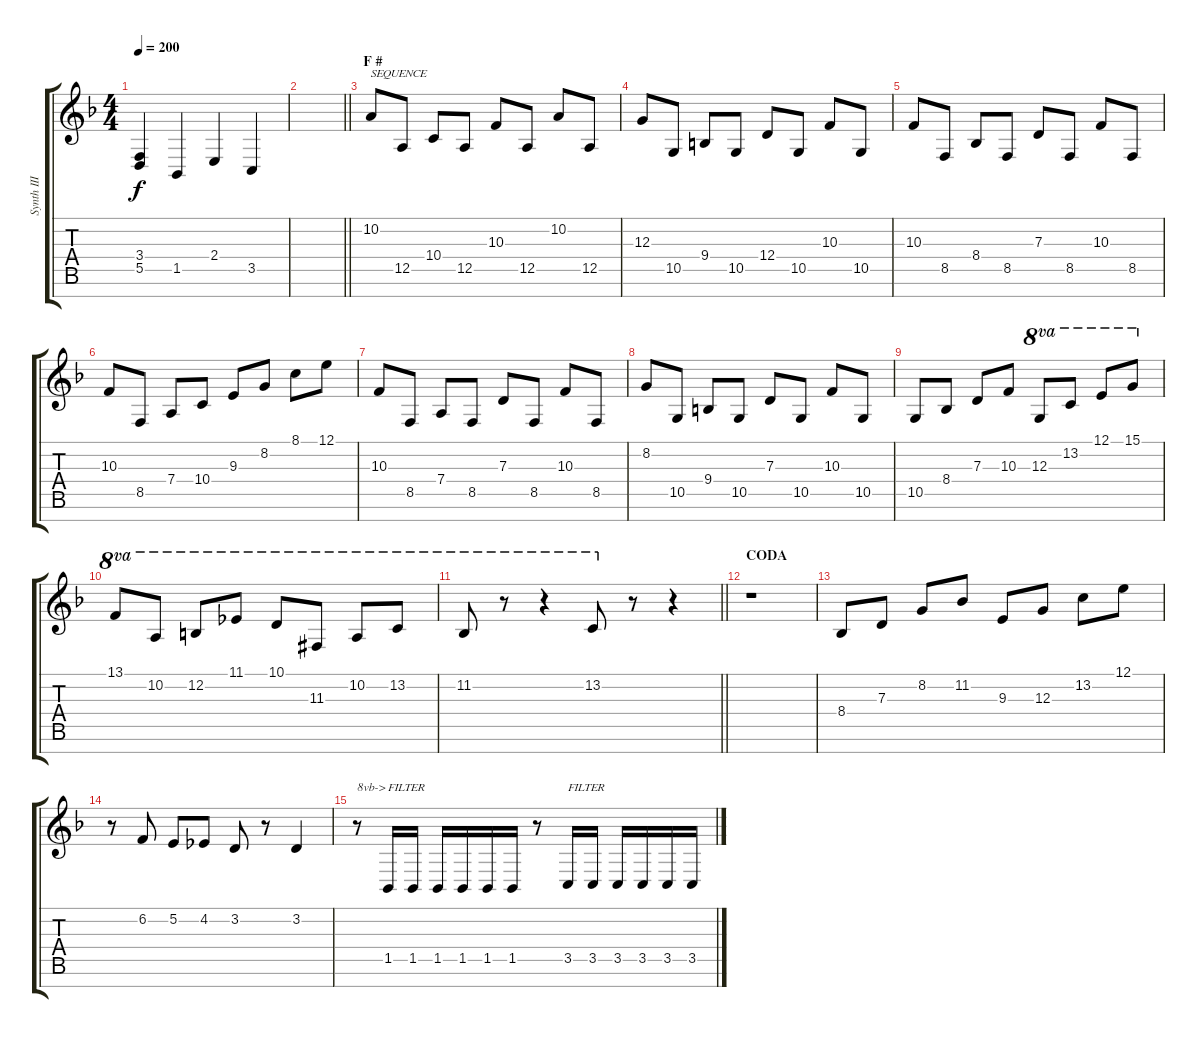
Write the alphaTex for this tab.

\track ("Synth III (Kotobuki Tsumugi)" "Synth III ") {instrument lead3calliope}
\staff {score tabs}
\tuning (E4 B3 G3 D3 A2 E2 B1) {hide}
\ts (4 4)
\tempo 200
\clef g2
\ks f
(3.4 5.5).4{dy f} 1.5.4 2.4.4 3.5.4 |
\barLineRight lightlight
|
\section ("" "F #")
10.2.8{txt "SEQUENCE" instrument lead3calliope} 12.5.8 10.4.8 12.5.8 10.3.8 12.5.8 10.2.8 12.5.8 |
12.3.8 10.5.8 9.4.8 10.5.8 12.4.8 10.5.8 10.3.8 10.5.8 |
10.3.8 8.5.8 8.4.8 8.5.8 7.3.8 8.5.8 10.3.8 8.5.8 |
10.3.8 8.5.8 7.4.8 10.4.8 9.3.8 8.2.8 8.1.8 12.1.8 |
10.3.8 8.5.8 7.4.8 8.5.8 7.3.8 8.5.8 10.3.8 8.5.8 |
8.2.8 10.5.8 9.4.8 10.5.8 7.3.8 10.5.8 10.3.8 10.5.8 |
10.5.8 8.4.8 7.3.8 10.3.8 12.3.8{ot 8va} 13.2.8{ot 8va} 12.1.8{ot 8va} 15.1.8{ot 8va} |
13.1.8{ot 8va} 10.2.8{ot 8va} 12.2.8{ot 8va} 11.1.8{ot 8va} 10.1.8{ot 8va} 11.3{acc #}.8{ot 8va} 10.2.8{ot 8va} 13.2.8{ot 8va} |
\barLineRight lightlight
11.2.8{ot 8va} r.8{ot 8va} r.4{ot 8va} 13.2.8{ot 8va} r.8 r.4 |
\section ("" "CODA")
r.1 |
8.4.8 7.3.8 8.2.8 11.2.8 9.3.8 12.3.8 13.2.8 12.1.8 |
r.8 6.2.8 5.2.8 4.2.8 3.2.8 r.8 3.2.4 |
r.8{txt "8vb->"} 1.5.16{txt "FILTER"} 1.5.16 1.5.16 1.5.16 1.5.16 1.5.16 r.8 3.5.16{txt "FILTER"} 3.5.16 3.5.16 3.5.16 3.5.16 3.5.16
